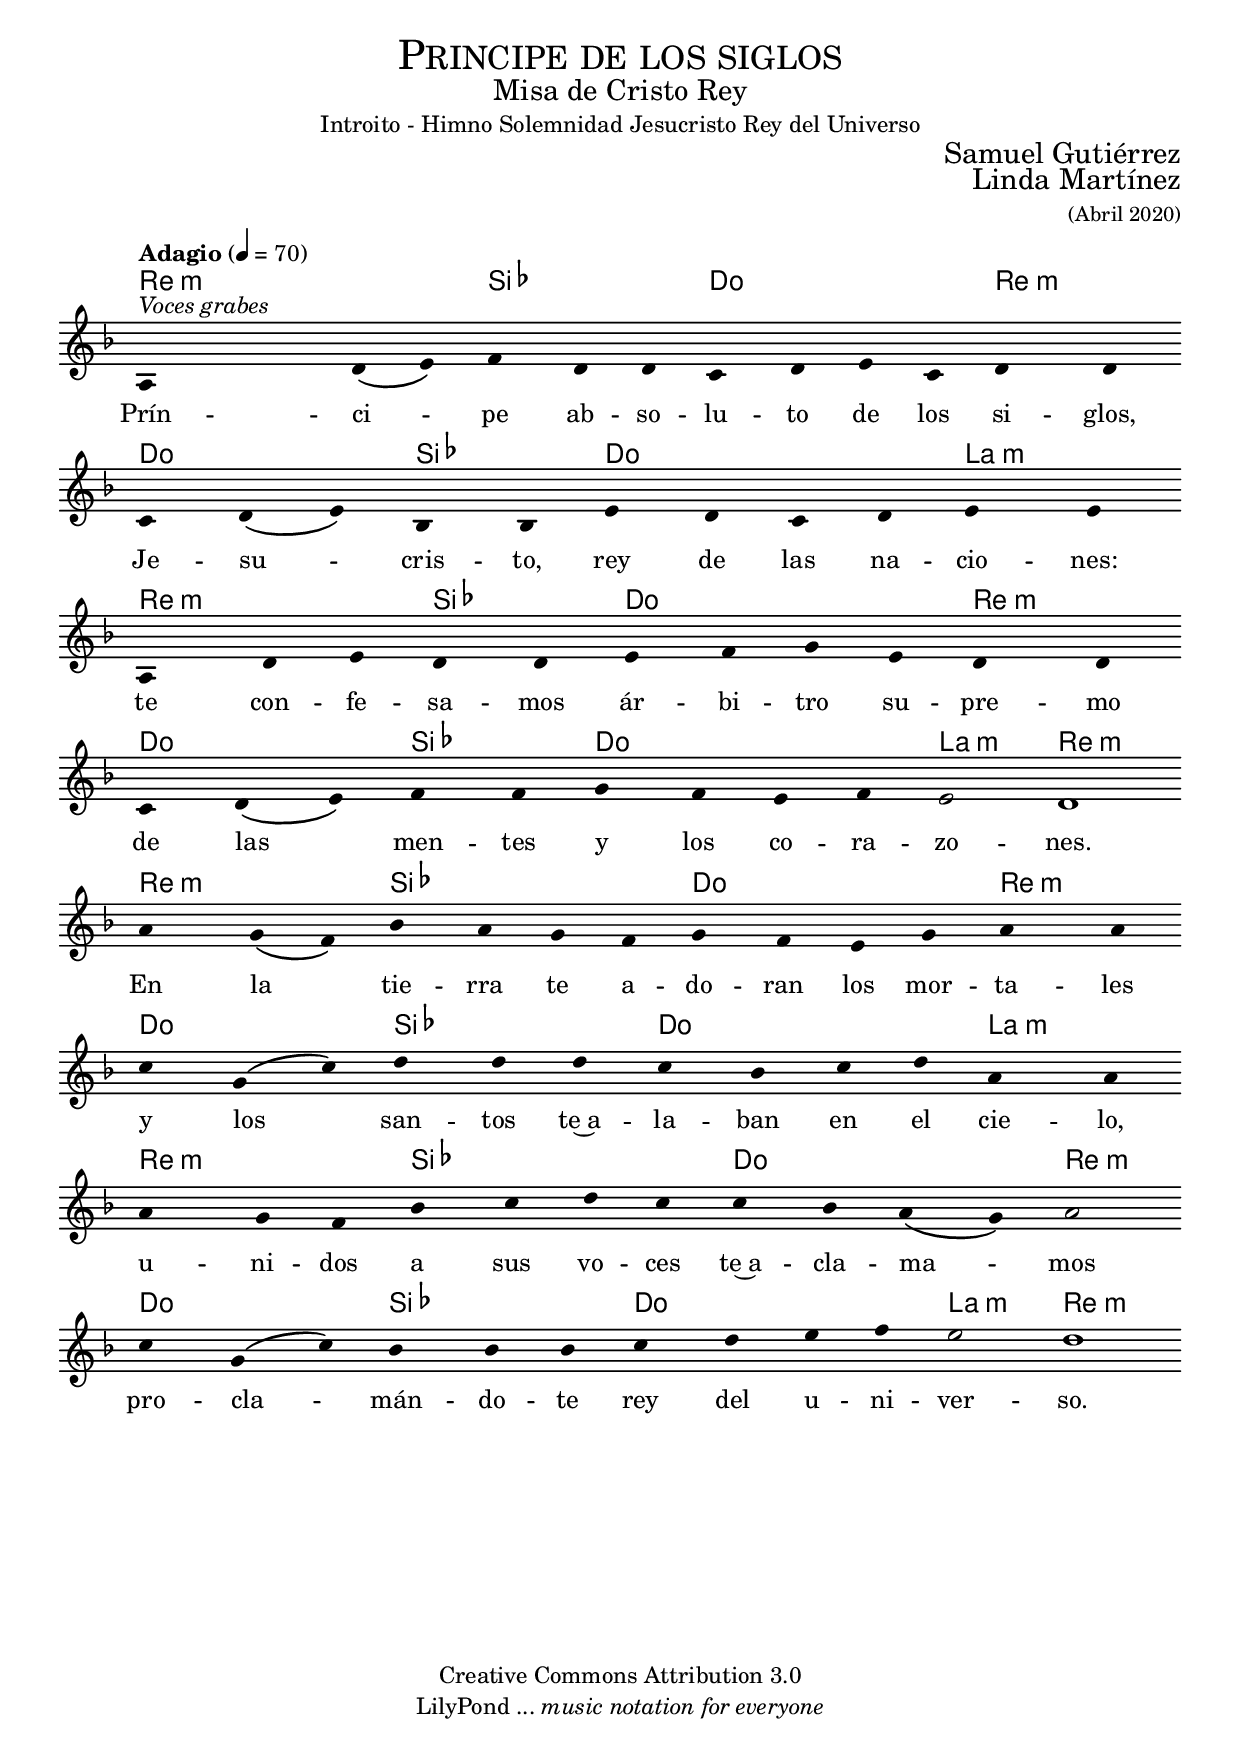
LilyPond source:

% ****************************************************************
%	Pricipe de los siglos - Melodia inspirada en las composiciones de Mons Marco Frisina
%	by serach.sam@
% ****************************************************************
\language "espanol"
\version "2.19.82"

% --- includes
\include "gregorian.ly"

%#(set-global-staff-size 18.5)


% --- Cabecera
\markup { \fill-line { \center-column { \fontsize #5 \smallCaps "Principe de los siglos" \fontsize #2 "Misa de Cristo Rey" "Introito - Himno Solemnidad Jesucristo Rey del Universo" } } }
\markup { \fill-line { " " \right-column { \fontsize #2 "Samuel Gutiérrez" } } }
\markup { \fill-line { " " \right-column { \fontsize #2 "Linda Martínez" \small "(Abril 2020)" } } }


\header {
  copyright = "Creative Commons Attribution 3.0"
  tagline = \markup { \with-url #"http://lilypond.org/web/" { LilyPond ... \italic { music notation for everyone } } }
  breakbefore = ##t
}

% --- Musica

% --- Estrofa
melody_stanza = \relative do' {
  \tempo "Adagio" 4 = 70
  \key re \minor
  \set Score.timing = ##f

  la4^\markup { \italic "Voces grabes"} re8( mi) fa4 re8 re |
  do8 re mi do re4 re 		| \break
  do4 re8( mi) sib4 sib		|
  mi8 re  do re mi4 mi		| \break
  la,4 re8 mi re4 re4		|
  mi8 fa sol mi re4 re 		| \break
  do4 re8( mi) fa4 fa		|
  sol8 fa mi fa mi2		|
  re1				| \break
  
  la'4 sol8( fa) sib la sol fa	|
  sol8 fa mi sol la4 la		| \break
  do4 sol8( do) re4 re8 re	|
  do8 sib do re la4 la		| \break
  la4 sol8 fa sib do re do	|
  do8 sib la( sol) la2		| \break
  do4 sol8( do) sib4 sib8 sib	|
  do8 re mi fa mi2 re1		| \break
  
  s32-"R."
}
letter_stanza_uno = \lyricmode {
  Prín -- ci -- pe ab -- so -- lu -- to de los si -- glos,
  Je -- su -- cris -- to, rey de las na -- cio -- nes:
  te con -- fe -- sa -- mos ár -- bi -- tro su -- pre -- mo
  de las men -- tes y los co -- ra -- zo -- nes.
  
  En la tie -- rra te a -- do -- ran los mor -- ta -- les
  y los san -- tos te~a -- la -- ban en el cie -- lo,
  u -- ni -- dos a sus vo -- ces te~a -- cla -- ma -- mos
  pro -- cla -- mán -- do -- te rey del u -- ni -- ver -- so.
}

% --- acordes
harmony_stanza = \new ChordNames {
  \chordmode {
    \italianChords
    re2:m sib2 do2 re2:m
    do2 sib2 do2 la2:m
    re2:m sib2 do2 re2:m
    do2 sib2 do2 la2:m re1:m
    
    re2:m sib2 do2 re2:m
    do2 sib2 do2 la2:m
    re2:m sib2 do2 re2:m
    do2 sib2 do2 la2:m re1:m
  }
}

% --- Estrofa
\score {
  <<
    \harmony_stanza
    \new Voice = "stanza" <<
      %\set Staff.midiInstrument = #"choir aahs"
      \melody_stanza
    >>
    \new Lyrics = "primera" \lyricsto stanza \letter_stanza_uno
    %\new Lyrics = "segunda" \lyricsto stanza \letter_stanza_dos
    %\new Lyrics = "tercera" \lyricsto stanza \letter_stanza_tres
    %\new Lyrics = "cuarta" \lyricsto stanza \letter_stanza_cuatro
  >>
  \midi { }
  \layout {
    ragged-right = ##f
    \context {
      \Staff
      \remove "Time_signature_engraver"
      \remove "Bar_engraver"
      \hide Stem
    }
    \context {
      \Voice
      \override Stem.length = #0
    }
    \context {
      \Score
      barAlways = ##t
    }
    \context {
      \Staff \RemoveEmptyStaves
      % To use the setting globally, uncomment the following line:
      % \override VerticalAxisGroup.remove-first = ##t
    }
  }
}


% --- Papel
\paper{
  #(set-default-paper-size "letter")
}